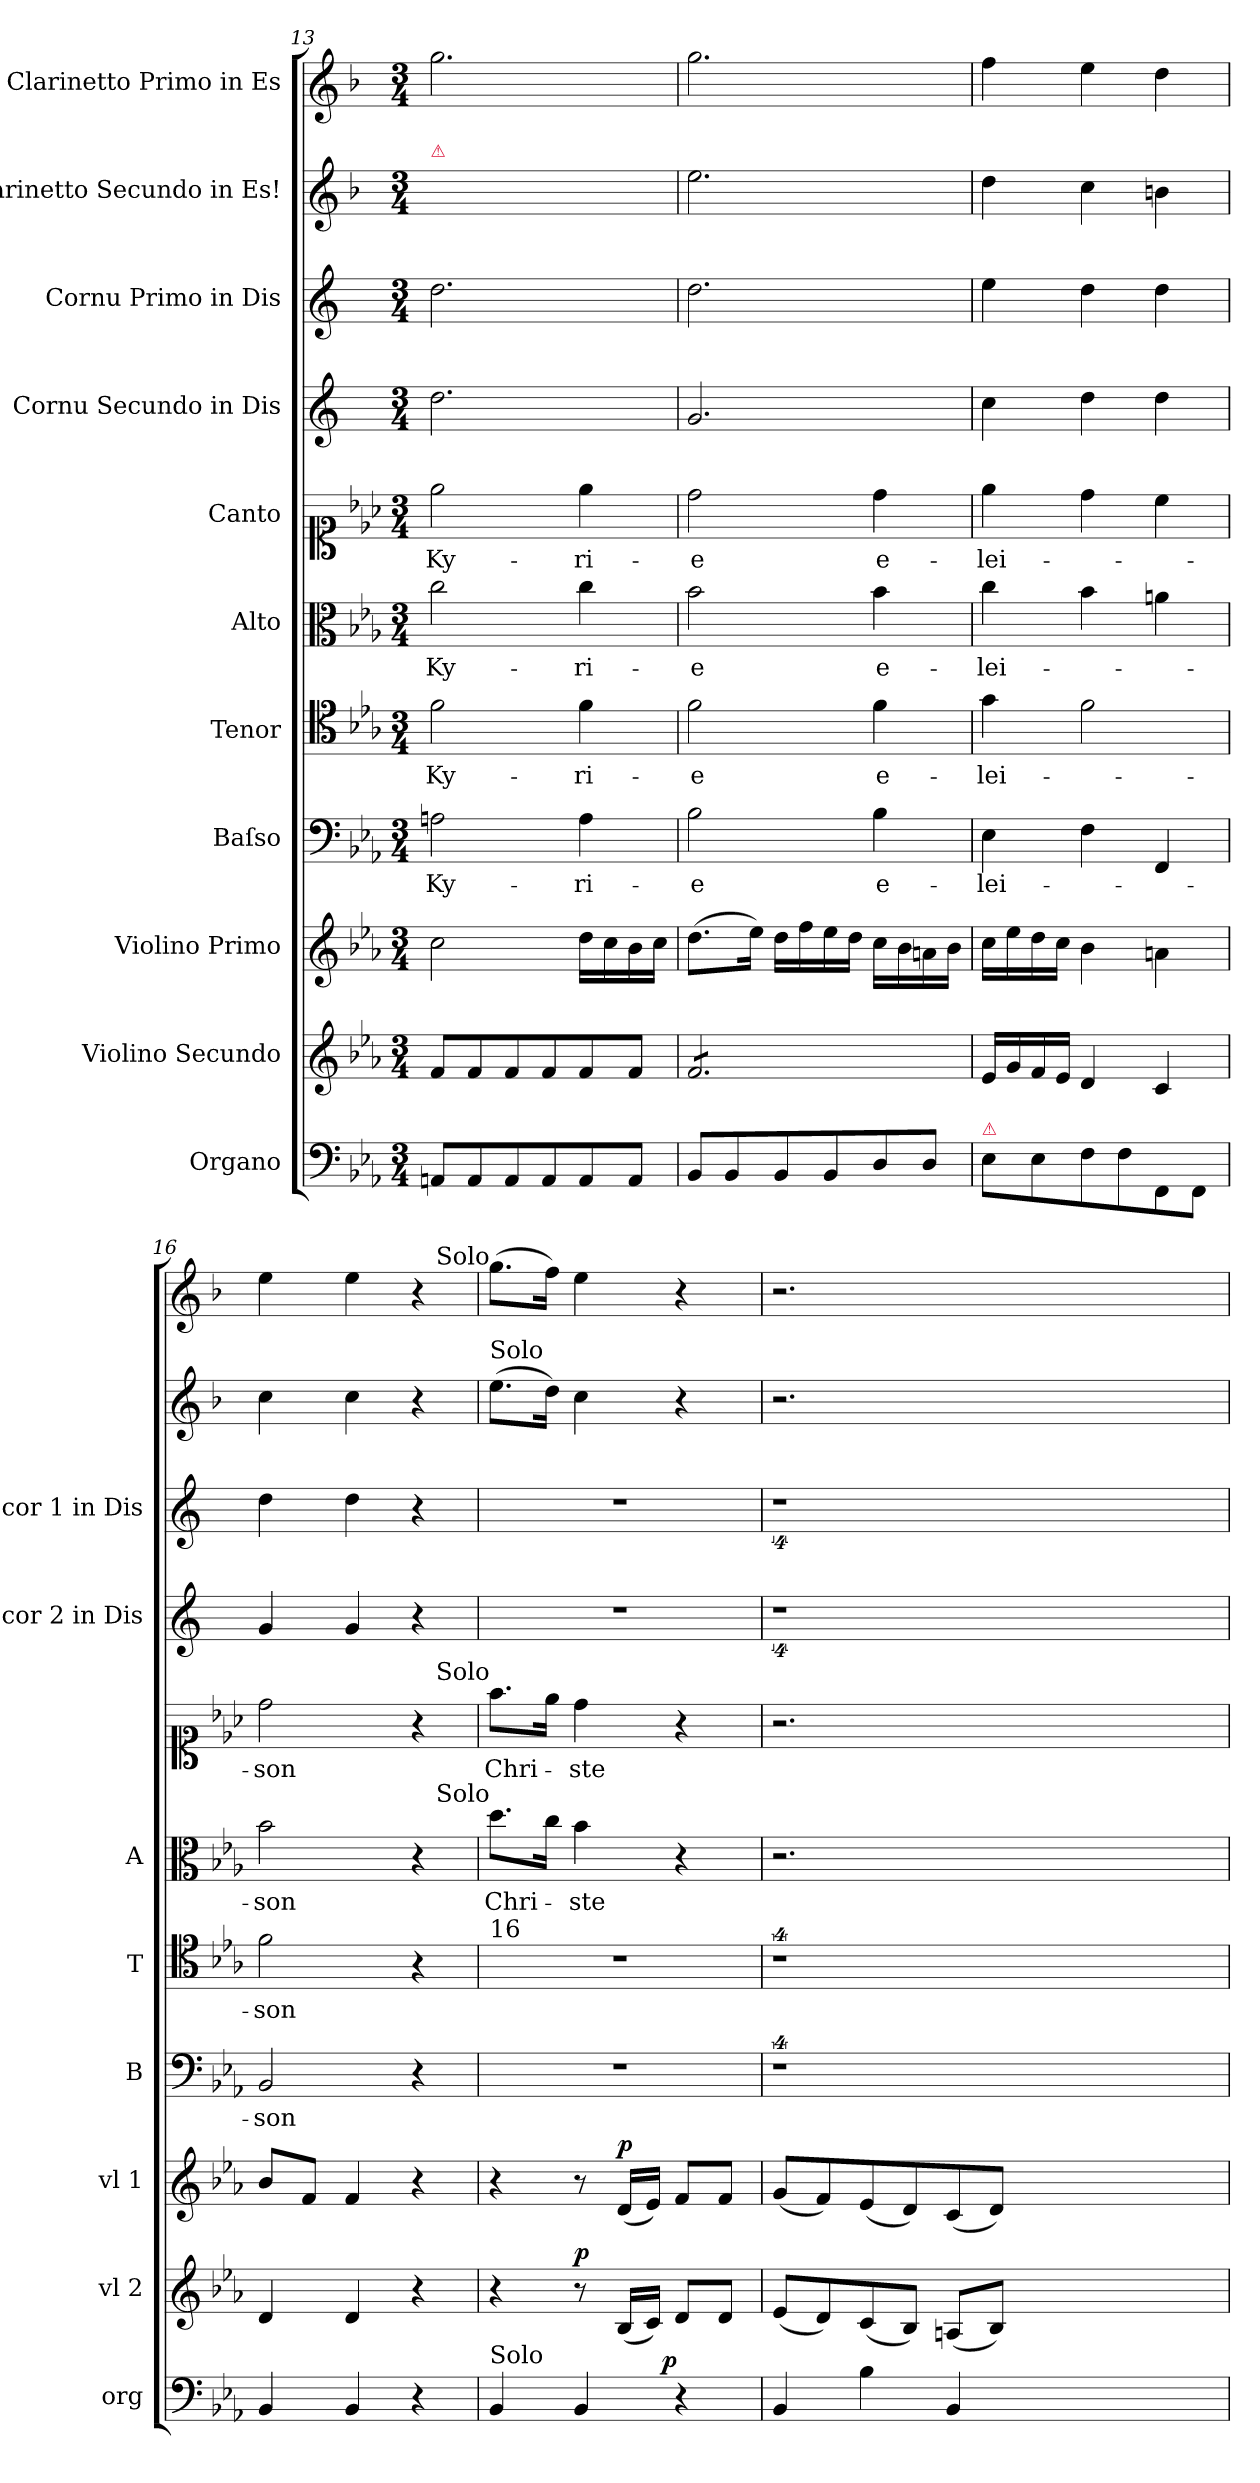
**kern	**dynam	**kern	**dynam	**kern	**dynam	**kern	**text	**kern	**text	**kern	**text	**kern	**text	**kern	**kern	**kern	**kern
*part11	*part11	*part10	*part10	*part9	*part9	*part8	*part8	*part7	*part7	*part6	*part6	*part5	*part5	*part4	*part3	*part2	*part1
*staff11	*staff11	*staff10	*staff10	*staff9	*staff9	*staff8	*staff8	*staff7	*staff7	*staff6	*staff6	*staff5	*staff5	*staff4	*staff3	*staff2	*staff1
*I"Organo	*	*I"Violino Secundo	*	*I"Violino Primo	*	*I"Baſso	*	*I"Tenor	*	*I"Alto	*	*I"Canto	*	*I"Cornu Secundo in Dis	*I"Cornu Primo in Dis	*I"Clarinetto Secundo in Es!	*I"Clarinetto Primo in Es
*I'org	*	*I'vl 2	*	*I'vl 1	*	*I'B	*	*I'T	*	*I'A	*	*	*	*I'cor 2 in Dis	*I'cor 1 in Dis	*	*
*clefF4	*	*clefG2	*	*clefG2	*	*clefF4	*	*clefC4	*	*clefC3	*	*clefC1	*	*clefG2	*clefG2	*clefG2	*clefG2
*	*	*	*	*	*	*	*	*	*	*	*	*	*	*ITrd-2c-3	*ITrd-2c-3	*ITrd1c2	*ITrd1c2
*k[b-e-a-]	*	*k[b-e-a-]	*	*k[b-e-a-]	*	*k[b-e-a-]	*	*k[b-e-a-]	*	*k[b-e-a-]	*	*k[b-e-a-]	*	*k[b-e-a-]	*k[b-e-a-]	*k[b-e-a-]	*k[b-e-a-]
*E-:	*	*E-:	*	*E-:	*	*E-:	*	*E-:	*	*E-:	*	*E-:	*	*E-:	*E-:	*E-:	*E-:
*M3/4	*	*M3/4	*	*M3/4	*	*M3/4	*	*M3/4	*	*M3/4	*	*M3/4	*	*M3/4	*M3/4	*M3/4	*M3/4
=13	=13	=13	=13	=13	=13	=13	=13	=13	=13	=13	=13	=13	=13	=13	=13	=13	=13
!	!	!	!	!	!	!	!	!	!	!	!	!	!	!	!	!LO:TX:a:color=crimson:t=⚠	!
!	!	!	!	!	!	!	!LO:LY:i	!	!LO:LY:i	!	!LO:LY:i	!	!LO:LY:i	!	!	!	!
8AAn/L	.	8f/L	.	2cc\	.	2An\	Ky-	2f\	Ky-	2cc\	Ky-	2ee-\	Ky-	2.ff\	2.ff\	2.ee-\yy	2.ff\
8AA/	.	8f/	.	.	.	.	.	.	.	.	.	.	.	.	.	.	.
8AA/	.	8f/	.	.	.	.	.	.	.	.	.	.	.	.	.	.	.
8AA/	.	8f/	.	.	.	.	.	.	.	.	.	.	.	.	.	.	.
!	!	!	!	!	!	!	!LO:LY:i	!	!LO:LY:i	!	!LO:LY:i	!	!LO:LY:i	!	!	!	!
8AA/	.	8f/	.	16dd\LL	.	4A\	-ri-	4f\	-ri-	4cc\	-ri-	4ee-\	-ri-	.	.	.	.
.	.	.	.	16cc\	.	.	.	.	.	.	.	.	.	.	.	.	.
8AA/J	.	8f/J	.	16b-\	.	.	.	.	.	.	.	.	.	.	.	.	.
.	.	.	.	16cc\JJ	.	.	.	.	.	.	.	.	.	.	.	.	.
=14	=14	=14	=14	=14	=14	=14	=14	=14	=14	=14	=14	=14	=14	=14	=14	=14	=14
!	!	!	!	!	!	!	!LO:LY:i	!	!LO:LY:i	!	!LO:LY:i	!	!LO:LY:i	!	!	!	!
*	*	*tremolo	*	*	*	*	*	*	*	*	*	*	*	*	*	*	*
8BB-/L	.	8f/L	.	(>8.dd\L	.	2B-\	-e	2f\	-e	2b-\	-e	2dd\	-e	2.b-/	2.ff\	2.dd\	2.ff\
8BB-/	.	8f/	.	.	.	.	.	.	.	.	.	.	.	.	.	.	.
.	.	.	.	16ee-\Jk)	.	.	.	.	.	.	.	.	.	.	.	.	.
8BB-/	.	8f/	.	16dd\LL	.	.	.	.	.	.	.	.	.	.	.	.	.
.	.	.	.	16ff\	.	.	.	.	.	.	.	.	.	.	.	.	.
8BB-/	.	8f/	.	16ee-\	.	.	.	.	.	.	.	.	.	.	.	.	.
.	.	.	.	16dd\JJ	.	.	.	.	.	.	.	.	.	.	.	.	.
8D/	.	8f/	.	16cc\LL	.	4B-\	e-	4f\	e-	4b-\	e-	4dd\	e-	.	.	.	.
.	.	.	.	16b-\	.	.	.	.	.	.	.	.	.	.	.	.	.
8D/J	.	8f/J	.	16an\	.	.	.	.	.	.	.	.	.	.	.	.	.
*	*	*Xtremolo	*	*	*	*	*	*	*	*	*	*	*	*	*	*	*
.	.	.	.	16b-\JJ	.	.	.	.	.	.	.	.	.	.	.	.	.
=15	=15	=15	=15	=15	=15	=15	=15	=15	=15	=15	=15	=15	=15	=15	=15	=15	=15
!LO:TX:a:color=crimson:t=⚠	!	!	!	!	!	!	!	!	!	!	!	!	!	!	!	!	!
8E-\L	.	16e-/LL	.	16cc\LL	.	4E-\	-lei-	4g\	-lei-	4cc\	-lei-	4ee-\	-lei-	4ee-\	4gg\	4cc\	4ee-\
.	.	16g/	.	16ee-\	.	.	.	.	.	.	.	.	.	.	.	.	.
8E-\	.	16f/	.	16dd\	.	.	.	.	.	.	.	.	.	.	.	.	.
.	.	16e-/JJ	.	16cc\JJ	.	.	.	.	.	.	.	.	.	.	.	.	.
8F\	.	4d/	.	4b-\	.	4F\	.	2f\	.	4b-\	.	4dd\	.	4ff\	4ff\	4b-\	4dd\
8F\	.	.	.	.	.	.	.	.	.	.	.	.	.	.	.	.	.
8FF/	.	4c/	.	4an\	.	4FF/	.	.	.	4an\	.	4cc\	.	4ff\	4ff\	4an\	4cc\
8FF/J	.	.	.	.	.	.	.	.	.	.	.	.	.	.	.	.	.
=16	=16	=16	=16	=16	=16	=16	=16	=16	=16	=16	=16	=16	=16	=16	=16	=16	=16
4BB-/	.	4d/	.	8b-/L	.	2BB-/	-son	2f\	-son	2b-\	-son	2dd\	-son	4b-/	4ff\	4b-\	4dd\
.	.	.	.	8f/J	.	.	.	.	.	.	.	.	.	.	.	.	.
4BB-/	.	4d/	.	4f/	.	.	.	.	.	.	.	.	.	4b-/	4ff\	4b-\	4dd\
4r	.	4r	.	4r	.	4r	.	4r	.	4r	.	4r	.	4r	4r	4r	4r
=17	=17	=17	=17	=17	=17	=17	=17	=17	=17	=17	=17	=17	=17	=17	=17	=17	=17
!	!	!	!	!	!	!	!	!	!	!	!	!	!	!	!	!	!LO:TX:a:rj:t=Solo
!	!	!	!	!	!	!	!	!	!	!	!	!	!	!	!	!LO:TX:a:t=Solo	!
!	!	!	!	!	!	!	!	!	!	!	!	!LO:TX:a:rj:t=Solo	!	!	!	!	!
!	!	!	!	!	!	!	!	!	!	!LO:TX:a:rj:t=Solo	!	!	!	!	!	!	!
!	!	!	!	!	!	!	!	!LO:TX:a:t=16	!	!	!	!	!	!	!	!	!
!LO:TX:a:t=Solo	!	!	!	!	!	!	!	!	!	!	!	!	!	!	!	!	!
4BB-/	.	4r	.	4r	.	2.r	.	2.r	.	8.dd\L	Chri-	8.ff\L	Chri-	2.r	2.r	(>8.dd\L	(>8.ff\L
.	.	.	.	.	.	.	.	.	.	16cc\Jk	.	16ee-\Jk	.	.	.	16cc\Jk)	16ee-\Jk)
!	!	!	!LO:DY:a	!	!	!	!	!	!	!	!	!	!	!	!	!	!
4BB-/	.	8r	p.	8r	.	.	.	.	.	4b-\	-ste	4dd\	-ste	.	.	4b-\	4dd\
!	!	!	!	!	!LO:DY:a	!	!	!	!	!	!	!	!	!	!	!	!
.	.	(<16B-/LL	.	(<16d/LL	p.	.	.	.	.	.	.	.	.	.	.	.	.
.	.	16c/JJ)	.	16e-/JJ)	.	.	.	.	.	.	.	.	.	.	.	.	.
!	!LO:DY:a:rj	!	!	!	!	!	!	!	!	!	!	!	!	!	!	!	!
4r	p.	8d/L	.	8f/L	.	.	.	.	.	4r	.	4r	.	.	.	4r	4r
.	.	8d/J	.	8f/J	.	.	.	.	.	.	.	.	.	.	.	.	.
=18	=18	=18	=18	=18	=18	=18	=18	=18	=18	=18	=18	=18	=18	=18	=18	=18	=18
4BB-/	.	(<8e-/L	.	(<8g/L	.	4%9r	.	4%9r	.	2.r	.	2.r	.	4%9r	4%9r	2.r	2.r
.	.	8d/)	.	8f/)	.	.	.	.	.	.	.	.	.	.	.	.	.
4B-\	.	(<8c/	.	(<8e-/	.	.	.	.	.	.	.	.	.	.	.	.	.
.	.	8B-/J)	.	8d/)	.	.	.	.	.	.	.	.	.	.	.	.	.
4BB-/	.	(<8An/L	.	(<8c/	.	.	.	.	.	.	.	.	.	.	.	.	.
.	.	8B-/J)	.	8d/J)	.	.	.	.	.	.	.	.	.	.	.	.	.
1.ryy	.	1.ryy	.	1.ryy	.	.	.	.	.	1.ryy	.	1.ryy	.	.	.	1.ryy	1.ryy
=	=	=	=	=	=	=	=	=	=	=	=	=	=	=	=	=	=
*-	*-	*-	*-	*-	*-	*-	*-	*-	*-	*-	*-	*-	*-	*-	*-	*-	*-
